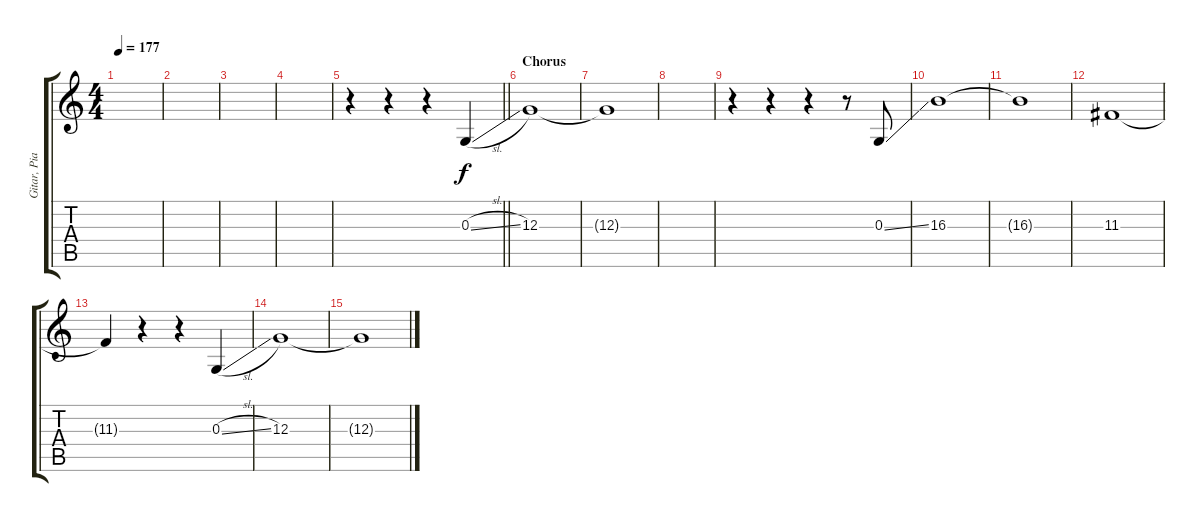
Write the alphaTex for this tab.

\track ("Gitar, Piano" "Gitar, Pia") {instrument clarinet}
\staff {score tabs}
\tuning (E4 B3 G3 D3 A2 E2) {hide}
\ts (4 4)
\tempo 177
\clef g2
\ks c
|
|
|
|
\barLineRight lightlight
r.4 r.4{volume 16 instrument overdrivenguitar} r.4 0.3{sl}.4 |
\section ("" "Chorus")
12.3.1 |
12.3{t}.1 |
|
r.4 r.4 r.4 r.8 0.3{ss}.8 |
16.3.1 |
16.3{t}.1 |
11.3.1 |
11.3{t}.4 r.4 r.4 0.3{sl}.4 |
12.3.1 |
12.3{t}.1
